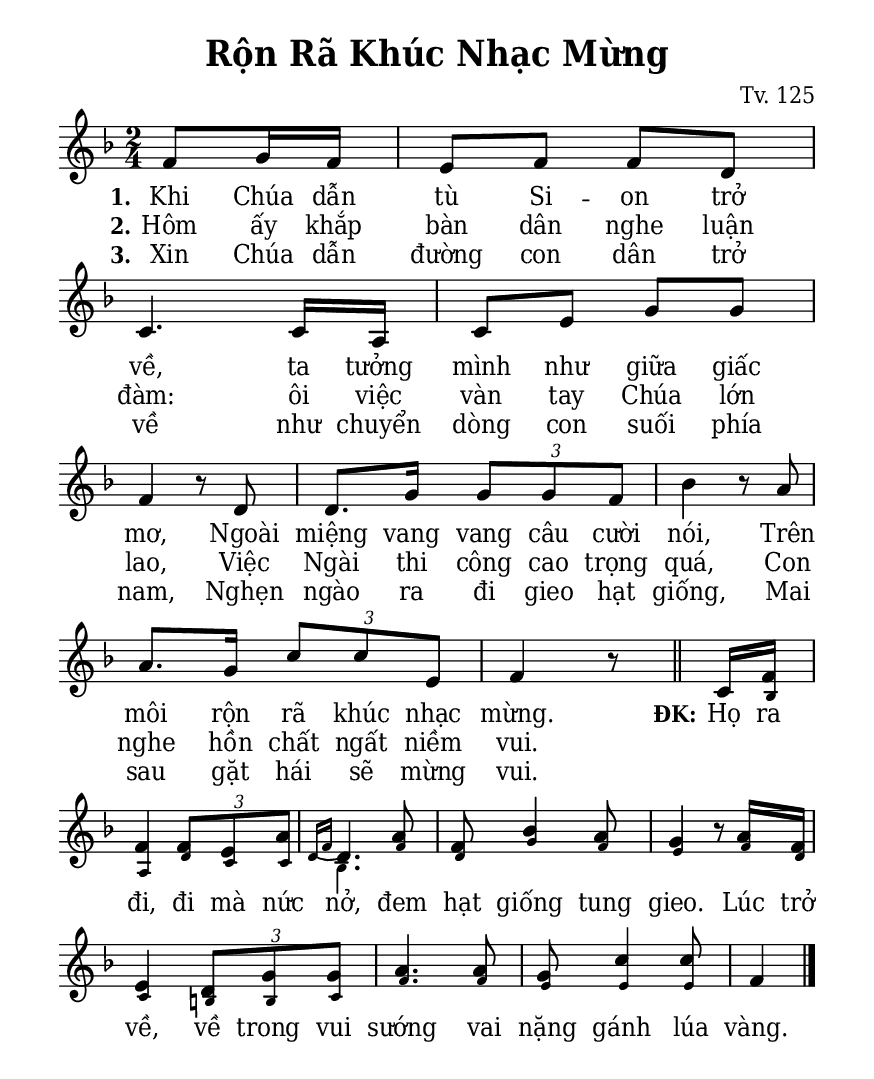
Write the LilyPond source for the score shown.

% Cài đặt chung\
\version "2.22.1"
\include "english.ly"

\header {
  title = "Rộn Rã Khúc Nhạc Mừng"
  composer = "Tv. 125"
  %arranger = "Lm. Kim Long"
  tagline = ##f
}

% Nhạc phiên khúc
nhacPhienKhucSop = \relative c' {
  \partial 4 f8 g16 f |
  e8 f f d |
  c4. c16 a |
  c8 e g g |
  f4 r8 d |
  d8. g16 \tuplet 3/2 { g8 g f } |
  bf4 r8 a |
  a8. g16 \tuplet 3/2 { c8 c e, } |
  f4 r8 \bar "||"
  
  c16 f |
  f4 \tuplet 3/2 { f8 e a } |
  \slashedGrace { d,16
                  \tweak extra-offset #'(0 . 1.2)
                  _(f } d4.) a'8 |
  f bf4 a8 |
  g4 r8 a16 f |
  e4 \tuplet 3/2 { d8 g g } |
  a4. a8 |
  g c4 c8 |
  f,4 \bar "|."
}

nhacPhienKhucAlto = \relative c' {
  r4 |
  R2*7
  r4.
  c16 bf |
  a4 \tuplet 3/2 { d8 c c } |
  bf4. f'8 |
  d g4 f8 |
  e4 r8 f16 d |
  c4 \tuplet 3/2 { b!8 b c } |
  f4. f8 |
  e e4 e8 |
  f4
}

% Lời phiên khúc
loiPhienKhucSop = \lyrics {
  <<
    {
      \set stanza = "1."
      Khi Chúa dẫn tù Si -- on trở về,
      ta tưởng mình như giữa giấc mơ,
      Ngoài miệng vang vang câu cười nói,
      Trên môi rộn rã khúc nhạc mừng.
    }
    \new Lyrics {
	    \set associatedVoice = "beSop"
	    \set stanza = "2."
	    Hôm ấy khắp bàn dân nghe luận đàm:
	    ôi việc vàn tay Chúa lớn lao,
	    Việc Ngài thi công cao trọng quá,
	    Con nghe hồn chất ngất niềm vui.
    }
    \new Lyrics {
	    \set associatedVoice = "beSop"
	    \set stanza = "3."
	    Xin Chúa dẫn đường con dân trở về
	    như chuyển dòng con suối phía nam,
	    Nghẹn ngào ra đi gieo hạt giống,
	    Mai sau gặt hái sẽ mừng vui.
    }
  >>
  \set stanza = "ĐK:"
  Họ ra đi, đi mà nức nở,
  đem hạt giống tung gieo.
  Lúc trở về, về trong vui sướng
  vai nặng gánh lúa vàng.
}

% Dàn trang
\paper {
  #(set-paper-size "a5")
  top-margin = 10\mm
  bottom-margin = 10\mm
  left-margin = 10\mm
  right-margin = 10\mm
  indent = #0
  #(define fonts
	 (make-pango-font-tree "Deja Vu Serif Condensed"
	 		       "Deja Vu Serif Condensed"
			       "Deja Vu Serif Condensed"
			       (/ 20 20)))
  print-page-number = ##f
}

TongNhip = {
  \key f \major \time 2/4
  \set Timing.beamExceptions = #'()
  \set Timing.baseMoment = #(ly:make-moment 1/4)
}

% Đổi kích thước nốt cho bè phụ
notBePhu =
#(define-music-function (font-size music) (number? ly:music?)
   (for-some-music
     (lambda (m)
       (if (music-is-of-type? m 'rhythmic-event)
           (begin
             (set! (ly:music-property m 'tweaks)
                   (cons `(font-size . ,font-size)
                         (ly:music-property m 'tweaks)))
             #t)
           #f))
     music)
   music)

\score {
  \new ChoirStaff <<
    \new Staff \with {
        \consists "Merge_rests_engraver"
        printPartCombineTexts = ##f
      }
      <<
      \new Voice \TongNhip \partCombine 
        \nhacPhienKhucSop
        \notBePhu -3 { \nhacPhienKhucAlto }
      \new NullVoice = beSop \nhacPhienKhucSop
      \new Lyrics \lyricsto beSop \loiPhienKhucSop
      >>
  >>
  \layout {
    %\override Staff.TimeSignature.transparent = ##t
    \override Lyrics.LyricSpace.minimum-distance = #1.5
    \override Score.BarNumber.break-visibility = ##(#f #f #f)
    \override Score.SpacingSpanner.uniform-stretching = ##t
  } 
}
